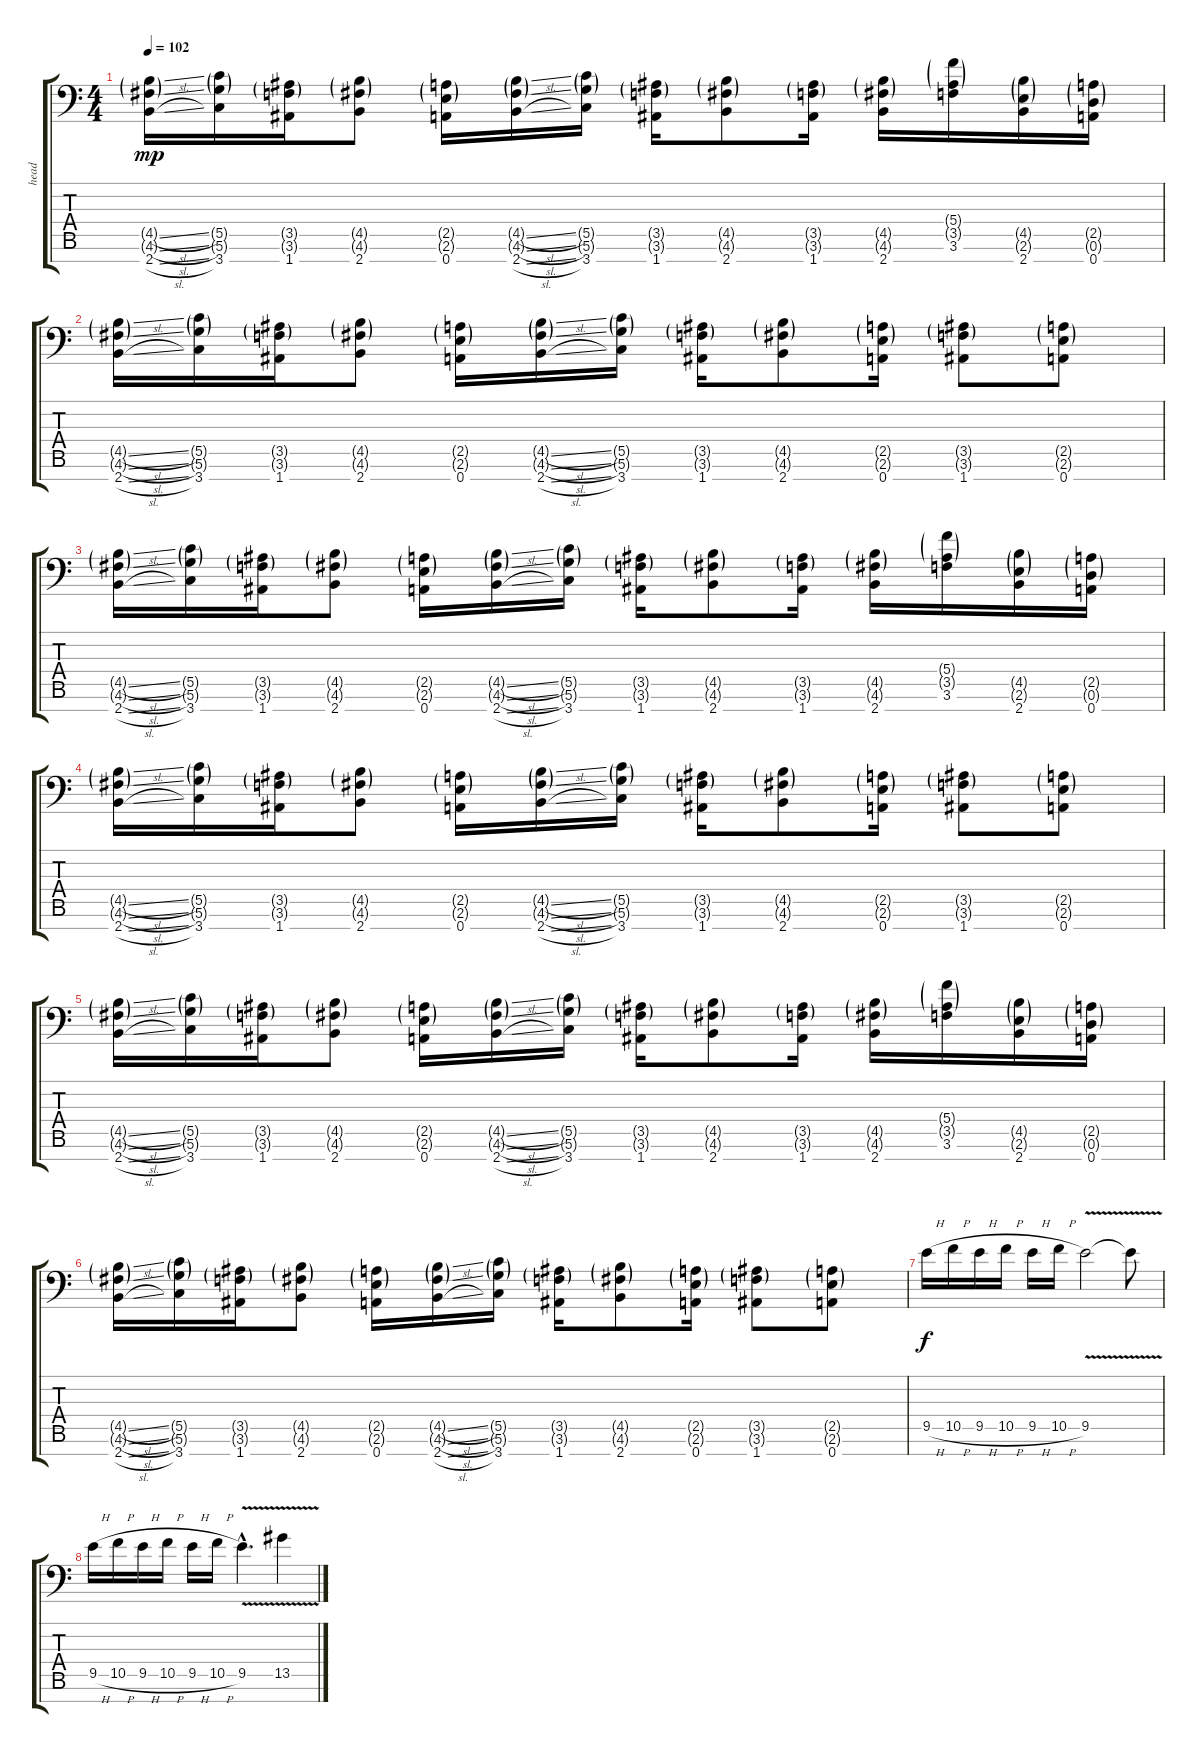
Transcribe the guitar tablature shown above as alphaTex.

\track ("head" "head") {instrument distortionguitar}
\staff {score tabs}
\tuning (D4 A3 F3 C3 G2 D2 A1) {hide}
\ts (4 4)
\tempo 102
\clef f4
\ks c
(4.5{sl g} 4.6{sl g} 2.7{sl}).16{dy mp} (5.5{g} 5.6{g} 3.7).16 (3.5{g} 3.6{g} 1.7).16 (4.5{g} 4.6{g} 2.7).8 (2.5{g} 2.6{g} 0.7).16 (4.5{sl g} 4.6{sl g} 2.7{sl}).16 (5.5{g} 5.6{g} 3.7).16 (3.5{g} 3.6{g} 1.7).16 (4.5{g} 4.6{g} 2.7).8 (3.5{g} 3.6{g} 1.7).16 (4.5{g} 4.6{g} 2.7).16 (5.4{g} 3.5{g} 3.6).16 (4.5{g} 2.6{g} 2.7).16 (2.5{g} 0.6{g} 0.7).16 |
(4.5{sl g} 4.6{sl g} 2.7{sl}).16 (5.5{g} 5.6{g} 3.7).16 (3.5{g} 3.6{g} 1.7).16 (4.5{g} 4.6{g} 2.7).8 (2.5{g} 2.6{g} 0.7).16 (4.5{sl g} 4.6{sl g} 2.7{sl}).16 (5.5{g} 5.6{g} 3.7).16 (3.5{g} 3.6{g} 1.7).16 (4.5{g} 4.6{g} 2.7).8 (2.5{g} 2.6{g} 0.7).16 (3.5{g} 3.6{g} 1.7).8 (2.5{g} 2.6{g} 0.7).8 |
(4.5{sl g} 4.6{sl g} 2.7{sl}).16 (5.5{g} 5.6{g} 3.7).16 (3.5{g} 3.6{g} 1.7).16 (4.5{g} 4.6{g} 2.7).8 (2.5{g} 2.6{g} 0.7).16 (4.5{sl g} 4.6{sl g} 2.7{sl}).16 (5.5{g} 5.6{g} 3.7).16 (3.5{g} 3.6{g} 1.7).16 (4.5{g} 4.6{g} 2.7).8 (3.5{g} 3.6{g} 1.7).16 (4.5{g} 4.6{g} 2.7).16 (5.4{g} 3.5{g} 3.6).16 (4.5{g} 2.6{g} 2.7).16 (2.5{g} 0.6{g} 0.7).16 |
(4.5{sl g} 4.6{sl g} 2.7{sl}).16 (5.5{g} 5.6{g} 3.7).16 (3.5{g} 3.6{g} 1.7).16 (4.5{g} 4.6{g} 2.7).8 (2.5{g} 2.6{g} 0.7).16 (4.5{sl g} 4.6{sl g} 2.7{sl}).16 (5.5{g} 5.6{g} 3.7).16 (3.5{g} 3.6{g} 1.7).16 (4.5{g} 4.6{g} 2.7).8 (2.5{g} 2.6{g} 0.7).16 (3.5{g} 3.6{g} 1.7).8 (2.5{g} 2.6{g} 0.7).8 |
(4.5{sl g} 4.6{sl g} 2.7{sl}).16 (5.5{g} 5.6{g} 3.7).16 (3.5{g} 3.6{g} 1.7).16 (4.5{g} 4.6{g} 2.7).8 (2.5{g} 2.6{g} 0.7).16 (4.5{sl g} 4.6{sl g} 2.7{sl}).16 (5.5{g} 5.6{g} 3.7).16 (3.5{g} 3.6{g} 1.7).16 (4.5{g} 4.6{g} 2.7).8 (3.5{g} 3.6{g} 1.7).16 (4.5{g} 4.6{g} 2.7).16 (5.4{g} 3.5{g} 3.6).16 (4.5{g} 2.6{g} 2.7).16 (2.5{g} 0.6{g} 0.7).16 |
(4.5{sl g} 4.6{sl g} 2.7{sl}).16 (5.5{g} 5.6{g} 3.7).16 (3.5{g} 3.6{g} 1.7).16 (4.5{g} 4.6{g} 2.7).8 (2.5{g} 2.6{g} 0.7).16 (4.5{sl g} 4.6{sl g} 2.7{sl}).16 (5.5{g} 5.6{g} 3.7).16 (3.5{g} 3.6{g} 1.7).16 (4.5{g} 4.6{g} 2.7).8 (2.5{g} 2.6{g} 0.7).16 (3.5{g} 3.6{g} 1.7).8 (2.5{g} 2.6{g} 0.7).8 |
9.5{h}.16{dy f} 10.5{h}.16 9.5{h}.16 10.5{h}.16 9.5{h}.16 10.5{h}.16 9.5{v}.2 9.5{t}.8 |
9.5{h}.16 10.5{h}.16 9.5{h}.16 10.5{h}.16 9.5{h}.16 10.5{h}.16 9.5{v hac}.4{d} 13.5{v}.4
